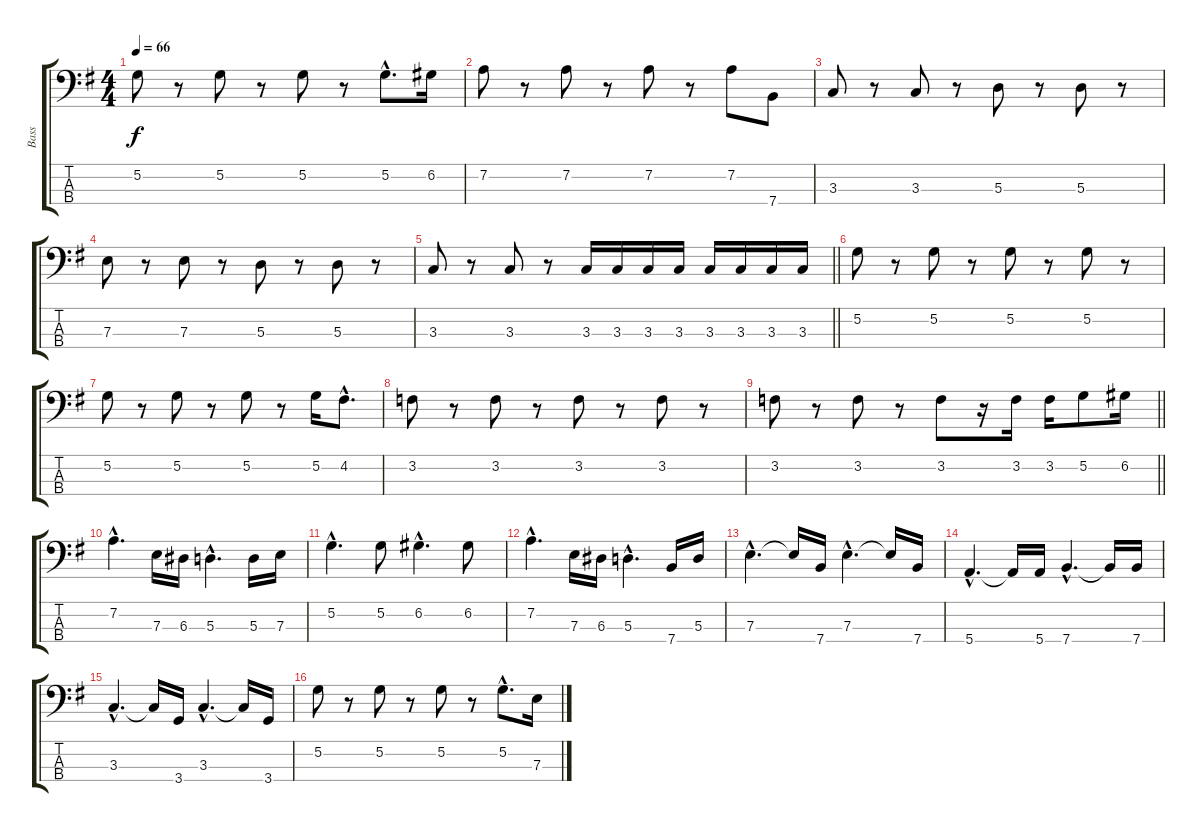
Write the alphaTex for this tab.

\track ("Bass" "Bass") {instrument fretlessbass}
\staff {score tabs}
\tuning (G2 D2 A1 E1) {hide}
\ts (4 4)
\tempo 66
\clef f4
\ks g
5.2{t}.8{dy f} r.8 5.2.8 r.8 5.2.8 r.8 5.2{hac}.8{d} 6.2.16 |
7.2.8 r.8 7.2.8 r.8 7.2.8 r.8 7.2.8 7.4.8 |
3.3.8 r.8 3.3.8 r.8 5.3.8 r.8 5.3.8 r.8 |
7.3.8 r.8 7.3.8 r.8 5.3.8 r.8 5.3.8 r.8 |
\barLineRight lightlight
3.3.8 r.8 3.3.8 r.8 3.3.16 3.3.16 3.3.16 3.3.16 3.3.16 3.3.16 3.3.16 3.3.16 |
5.2.8 r.8 5.2.8 r.8 5.2.8 r.8 5.2.8 r.8 |
5.2.8 r.8 5.2.8 r.8 5.2.8 r.8 5.2.16 4.2{hac}.8{d} |
3.2.8 r.8 3.2.8 r.8 3.2.8 r.8 3.2.8 r.8 |
\barLineRight lightlight
3.2.8 r.8 3.2.8 r.8 3.2.8 r.16 3.2.16 3.2.16 5.2.8 6.2.16 |
7.2{hac}.4{d} 7.3.16 6.3.16 5.3{hac}.4{d} 5.3.16 7.3.16 |
5.2{hac}.4{d} 5.2.8 6.2{hac}.4{d} 6.2.8 |
7.2{hac}.4{d} 7.3.16 6.3.16 5.3{hac}.4{d} 7.4.16 5.3.16 |
7.3{hac}.4{d} 7.3{t}.16 7.4.16 7.3{hac}.4{d} 7.3{t}.16 7.4.16 |
5.4{hac}.4{d} 5.4{t}.16 5.4.16 7.4{hac}.4{d} 7.4{t}.16 7.4.16 |
3.3{hac}.4{d} 3.3{t}.16 3.4.16 3.3{hac}.4{d} 3.3{t}.16 3.4.16 |
5.2.8 r.8 5.2.8 r.8 5.2.8 r.8 5.2{hac}.8{d} 7.3.16
